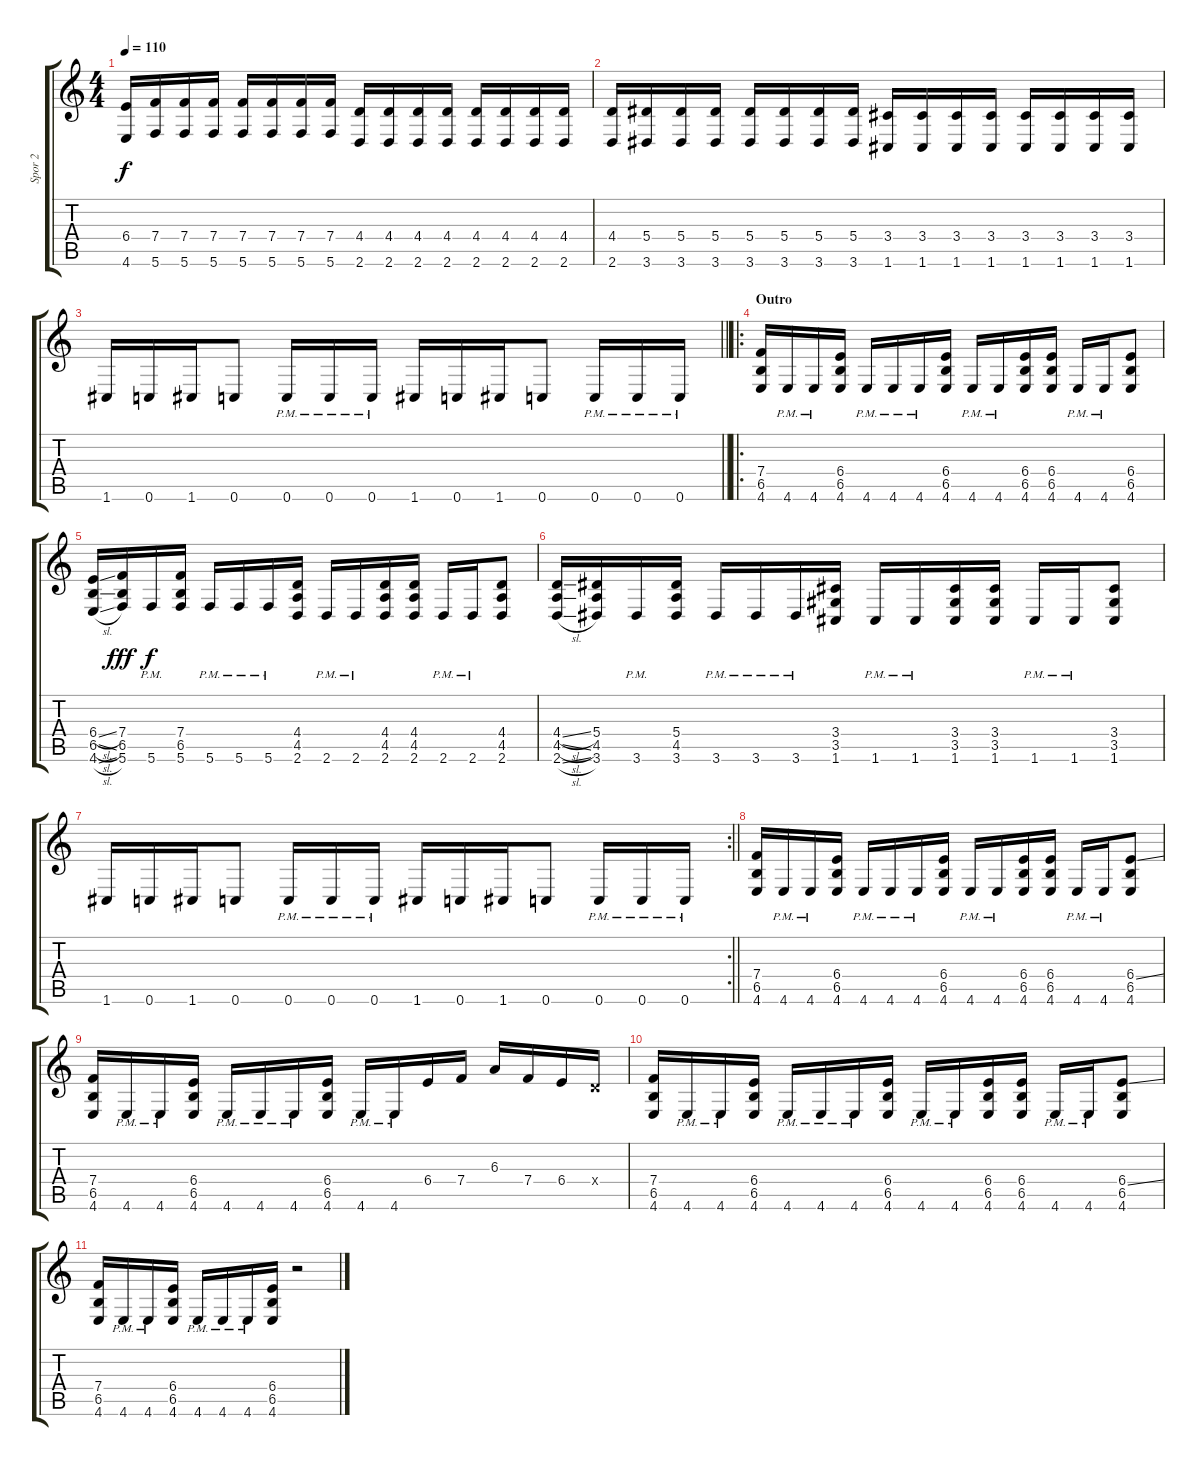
\track ("Spor 2" "Spor 2") {instrument overdrivenguitar}
\staff {score tabs}
\tuning (C4 G3 Eb3 Bb2 F2 C2) {hide}
\ts (4 4)
\tempo 110
\clef g2
\ks c
(6.4 4.6).16{dy f} (7.4 5.6).16 (7.4 5.6).16 (7.4 5.6).16 (7.4 5.6).16 (7.4 5.6).16 (7.4 5.6).16 (7.4 5.6).16 (4.4 2.6).16 (4.4 2.6).16 (4.4 2.6).16 (4.4 2.6).16 (4.4 2.6).16 (4.4 2.6).16 (4.4 2.6).16 (4.4 2.6).16 |
(4.4 2.6).16 (5.4 3.6).16 (5.4 3.6).16 (5.4 3.6).16 (5.4 3.6).16 (5.4 3.6).16 (5.4 3.6).16 (5.4 3.6).16 (3.4 1.6).16 (3.4 1.6).16 (3.4 1.6).16 (3.4 1.6).16 (3.4 1.6).16 (3.4 1.6).16 (3.4 1.6).16 (3.4 1.6).16 |
\barLineRight lightlight
1.6.16 0.6.16 1.6.16 0.6.8 0.6{pm}.16 0.6{pm}.16 0.6{pm}.16 1.6.16 0.6.16 1.6.16 0.6.8 0.6{pm}.16 0.6{pm}.16 0.6{pm}.16 |
\ro
\section ("" "Outro")
(7.4 6.5 4.6).16 4.6{pm}.16 4.6{pm}.16 (6.4 6.5 4.6).16 4.6{pm}.16 4.6{pm}.16 4.6{pm}.16 (6.4 6.5 4.6).16 4.6{pm}.16 4.6{pm}.16 (6.4 6.5 4.6).16 (6.4 6.5 4.6).16 4.6{pm}.16 4.6{pm}.16 (6.4 6.5 4.6).8 |
(6.4{sl} 6.5{sl} 4.6{sl}).16 (7.4 6.5 5.6).16{dy fff} 5.6{pm}.16{dy f} (7.4 6.5 5.6).16 5.6{pm}.16 5.6{pm}.16 5.6{pm}.16 (4.4 4.5 2.6).16 2.6{pm}.16 2.6{pm}.16 (4.4 4.5 2.6).16 (4.4 4.5 2.6).16 2.6{pm}.16 2.6{pm}.16 (4.4 4.5 2.6).8 |
(4.4{sl} 4.5{sl} 2.6{sl}).16 (5.4 4.5 3.6).16 3.6{pm}.16 (5.4 4.5 3.6).16 3.6{pm}.16 3.6{pm}.16 3.6{pm}.16 (3.4 3.5 1.6).16 1.6{pm}.16 1.6{pm}.16 (3.4 3.5 1.6).16 (3.4 3.5 1.6).16 1.6{pm}.16 1.6{pm}.16 (3.4 3.5 1.6).8 |
\rc 2
\barLineRight lightlight
1.6.16 0.6.16 1.6.16 0.6.8 0.6{pm}.16 0.6{pm}.16 0.6{pm}.16 1.6.16 0.6.16 1.6.16 0.6.8 0.6{pm}.16 0.6{pm}.16 0.6{pm}.16 |
(7.4 6.5 4.6).16 4.6{pm}.16 4.6{pm}.16 (6.4 6.5 4.6).16 4.6{pm}.16 4.6{pm}.16 4.6{pm}.16 (6.4 6.5 4.6).16 4.6{pm}.16 4.6{pm}.16 (6.4 6.5 4.6).16 (6.4 6.5 4.6).16 4.6{pm}.16 4.6{pm}.16 (6.4{ss} 6.5 4.6).8 |
(7.4 6.5 4.6).16 4.6{pm}.16 4.6{pm}.16 (6.4 6.5 4.6).16 4.6{pm}.16 4.6{pm}.16 4.6{pm}.16 (6.4 6.5 4.6).16 4.6{pm}.16 4.6{pm}.16 6.4.16 7.4.16 6.3.16 7.4.16 6.4.16 4.4{x}.16 |
(7.4 6.5 4.6).16 4.6{pm}.16 4.6{pm}.16 (6.4 6.5 4.6).16 4.6{pm}.16 4.6{pm}.16 4.6{pm}.16 (6.4 6.5 4.6).16 4.6{pm}.16 4.6{pm}.16 (6.4 6.5 4.6).16 (6.4 6.5 4.6).16 4.6{pm}.16 4.6{pm}.16 (6.4{ss} 6.5 4.6).8 |
(7.4 6.5 4.6).16 4.6{pm}.16 4.6{pm}.16 (6.4 6.5 4.6).16 4.6{pm}.16 4.6{pm}.16 4.6{pm}.16 (6.4 6.5 4.6).16 r.2
